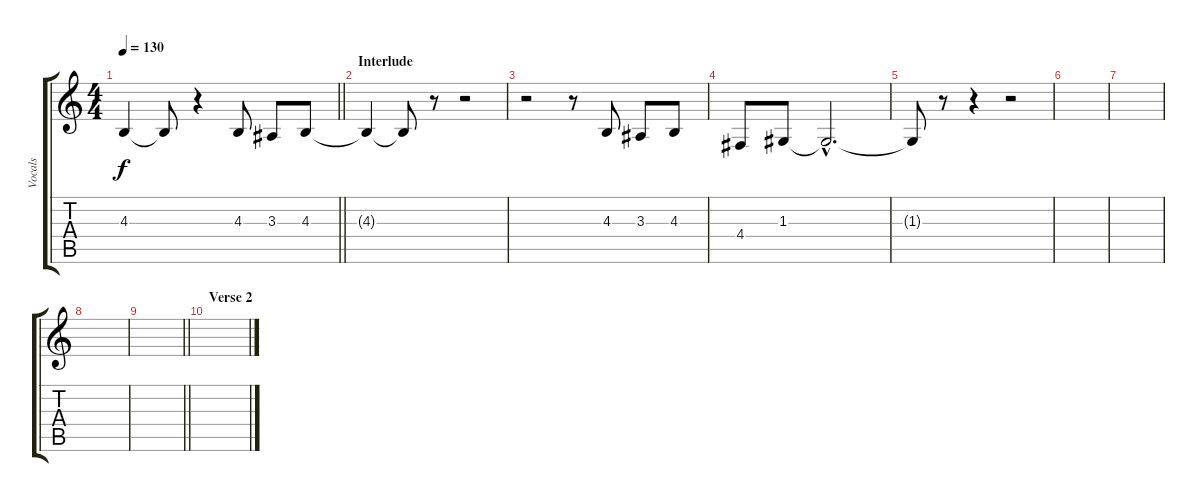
\track ("Vocals" "Vocals") {instrument clarinet}
\staff {score tabs}
\tuning (E4 B3 G3 D3 A2 E2) {hide}
\ts (4 4)
\tempo 130
\clef g2
\barLineRight lightlight
\ks c
4.3{t}.4{dy f} 4.3{t}.8 r.4 4.3.8 3.3.8 4.3.8 |
\section ("" "Interlude")
4.3{t}.4 4.3{t}.8 r.8 r.2 |
r.2 r.8 4.3.8 3.3.8 4.3.8 |
4.4.8 1.3.8 1.3{hac t}.2{d} |
1.3{t}.8 r.8 r.4 r.2 |
|
|
|
\barLineRight lightlight
|
\section ("" "Verse 2")
